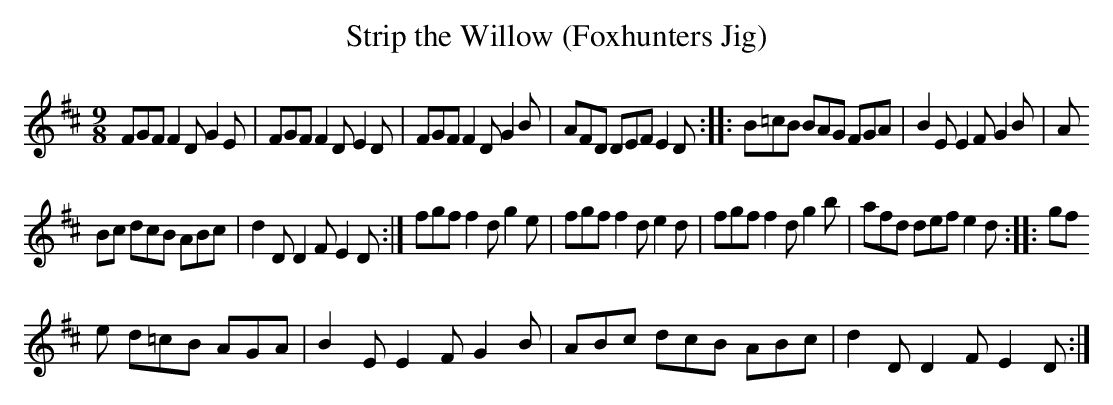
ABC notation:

X:1
T:Strip the Willow (Foxhunters Jig)
M:9/8
L:1/8
K:D
FGF F2DG2E|FGF F2DE2D|FGF F2DG2B|AFD DEFE2D:|:B=cB BAG FGA|B2E E2F G2B|A
Bc dcB ABc|d2D D2F E2D:|fgf f2dg2e|fgf f2de2d|fgf f2dg2b|afd defe2d:|:gf
e d=cB AGA|B2E E2FG2B|ABc dcB ABc|d2DD2FE2D:|
